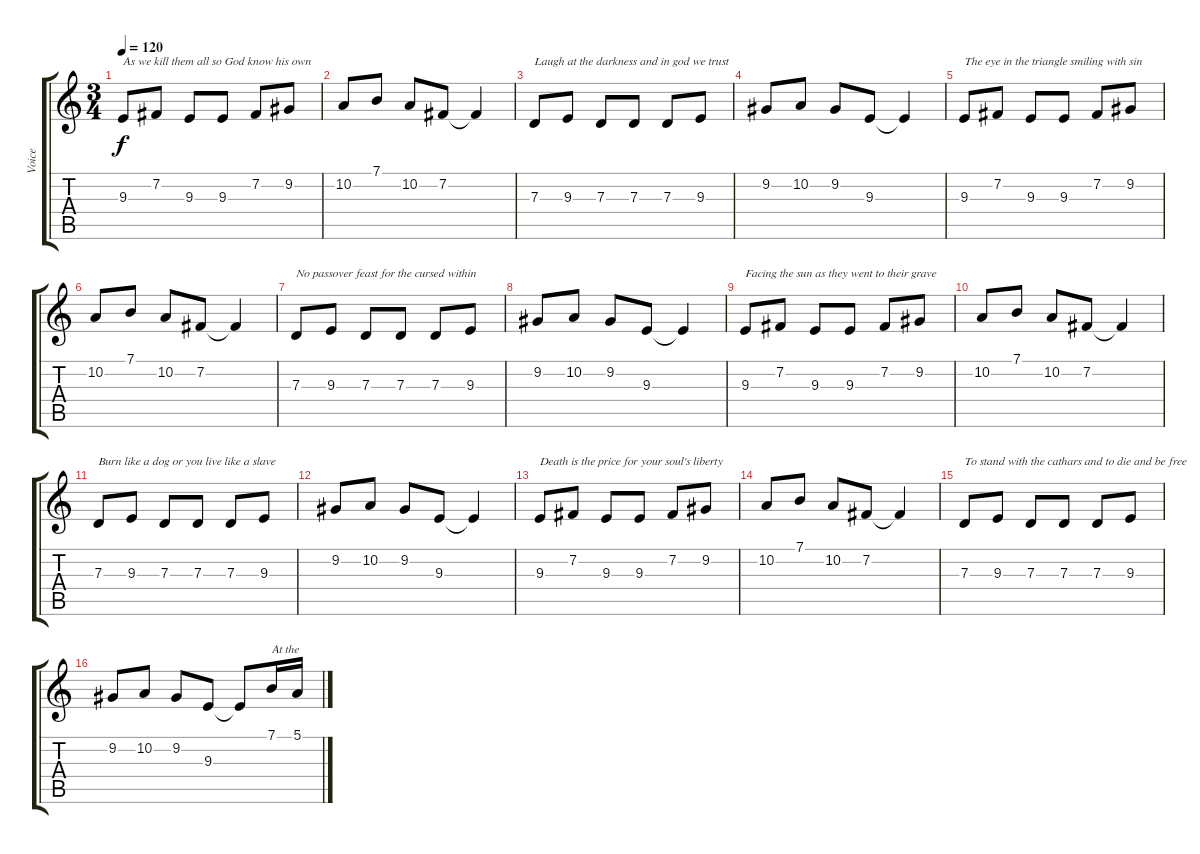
\track ("Voice" "Voice") {instrument cello}
\staff {score tabs}
\tuning (E4 B3 G3 D3 A2 E2) {hide}
\ts (3 4)
\tempo 120
\clef g2
\ks c
9.3.8{txt "As we kill them all so God know his own " dy f} 7.2.8 9.3.8 9.3.8 7.2.8 9.2.8 |
10.2.8 7.1.8 10.2.8 7.2.8 7.2{t}.4 |
7.3.8{txt "Laugh at the darkness and in god we trust "} 9.3.8 7.3.8 7.3.8 7.3.8 9.3.8 |
9.2.8 10.2.8 9.2.8 9.3.8 9.3{t}.4 |
9.3.8{txt "The eye in the triangle smiling with sin "} 7.2.8 9.3.8 9.3.8 7.2.8 9.2.8 |
10.2.8 7.1.8 10.2.8 7.2.8 7.2{t}.4 |
7.3.8{txt "No passover feast for the cursed within "} 9.3.8 7.3.8 7.3.8 7.3.8 9.3.8 |
9.2.8 10.2.8 9.2.8 9.3.8 9.3{t}.4 |
9.3.8{txt "Facing the sun as they went to their grave "} 7.2.8 9.3.8 9.3.8 7.2.8 9.2.8 |
10.2.8 7.1.8 10.2.8 7.2.8 7.2{t}.4 |
7.3.8{txt "Burn like a dog or you live like a slave "} 9.3.8 7.3.8 7.3.8 7.3.8 9.3.8 |
9.2.8 10.2.8 9.2.8 9.3.8 9.3{t}.4 |
9.3.8{txt "Death is the price for your soul's liberty "} 7.2.8 9.3.8 9.3.8 7.2.8 9.2.8 |
10.2.8 7.1.8 10.2.8 7.2.8 7.2{t}.4 |
7.3.8{txt "To stand with the cathars and to die and be free "} 9.3.8 7.3.8 7.3.8 7.3.8 9.3.8 |
9.2.8 10.2.8 9.2.8 9.3.8 9.3{t}.8 7.1.16{txt "At the"} 5.1.16
